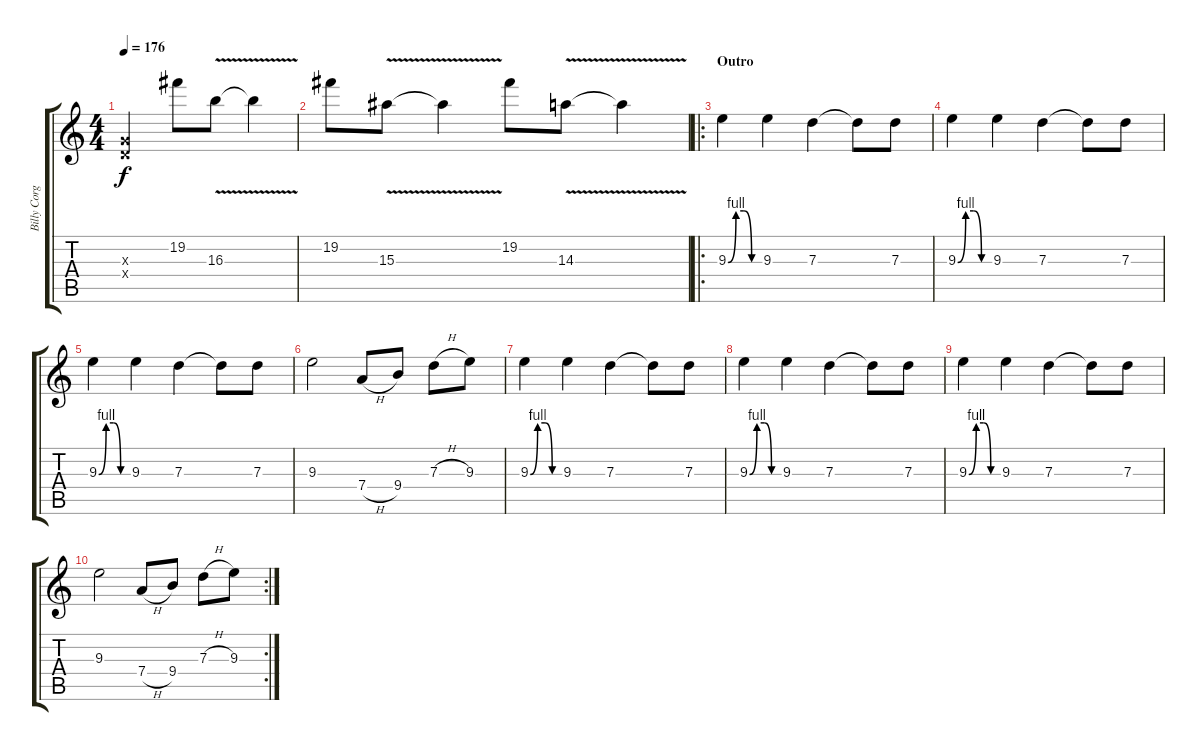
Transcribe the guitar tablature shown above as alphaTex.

\track ("Billy Corgan Solo" "Billy Corg") {instrument distortionguitar}
\staff {score tabs}
\tuning (E4 B3 G3 D3 A2 E2) {hide}
\ts (4 4)
\tempo 176
\clef g2
\ks c
(0.3{x} 0.4{x}).2{dy f} 19.2.8 16.3{v}.8 16.3{t}.4 |
19.2.8 15.3{v}.8 15.3{t}.4 19.2.8 14.3{v}.8 14.3{t}.4 |
\ro
\section ("" "Outro")
9.3{be (custom 0 0 15 4 30 4 45 0 60 0)}.4 9.3.4 7.3.4 7.3{t}.8 7.3.8 |
9.3{be (custom 0 0 15 4 30 4 45 0 60 0)}.4 9.3.4 7.3.4 7.3{t}.8 7.3.8 |
9.3{be (custom 0 0 15 4 30 4 45 0 60 0)}.4 9.3.4 7.3.4 7.3{t}.8 7.3.8 |
9.3.2 7.4{h}.8 9.4.8 7.3{h}.8 9.3.8 |
9.3{be (custom 0 0 15 4 30 4 45 0 60 0)}.4 9.3.4 7.3.4 7.3{t}.8 7.3.8 |
9.3{be (custom 0 0 15 4 30 4 45 0 60 0)}.4 9.3.4 7.3.4 7.3{t}.8 7.3.8 |
9.3{be (custom 0 0 15 4 30 4 45 0 60 0)}.4 9.3.4 7.3.4 7.3{t}.8 7.3.8 |
\rc 2
9.3.2 7.4{h}.8 9.4.8 7.3{h}.8 9.3.8
